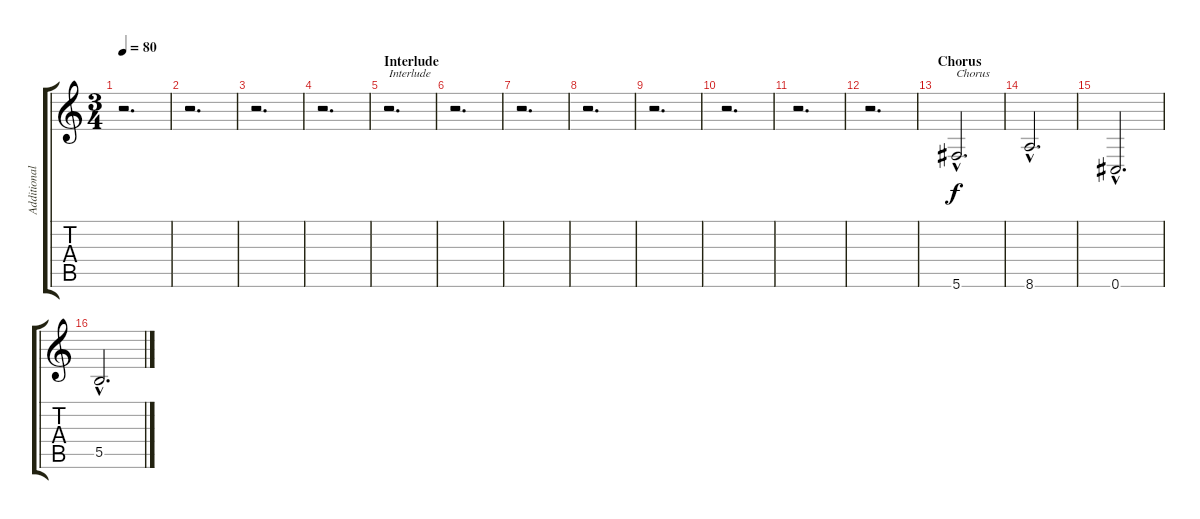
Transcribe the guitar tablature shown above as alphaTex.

\track ("Additional Guitar" "Additional") {instrument distortionguitar}
\staff {score tabs}
\tuning (Db4 Ab3 E3 B2 Gb2 Db2) {hide}
\ts (3 4)
\tempo 80
\clef g2
\ks c
r.2{d dy f} |
r.2{d} |
r.2{d} |
r.2{d} |
\section ("" "Interlude")
r.2{d txt "Interlude"} |
r.2{d} |
r.2{d} |
r.2{d} |
r.2{d} |
r.2{d} |
r.2{d} |
r.2{d} |
\section ("" "Chorus")
5.6{hac}.2{d txt "Chorus"} |
8.6{hac}.2{d} |
0.6{hac}.2{d} |
5.5{hac}.2{d}
